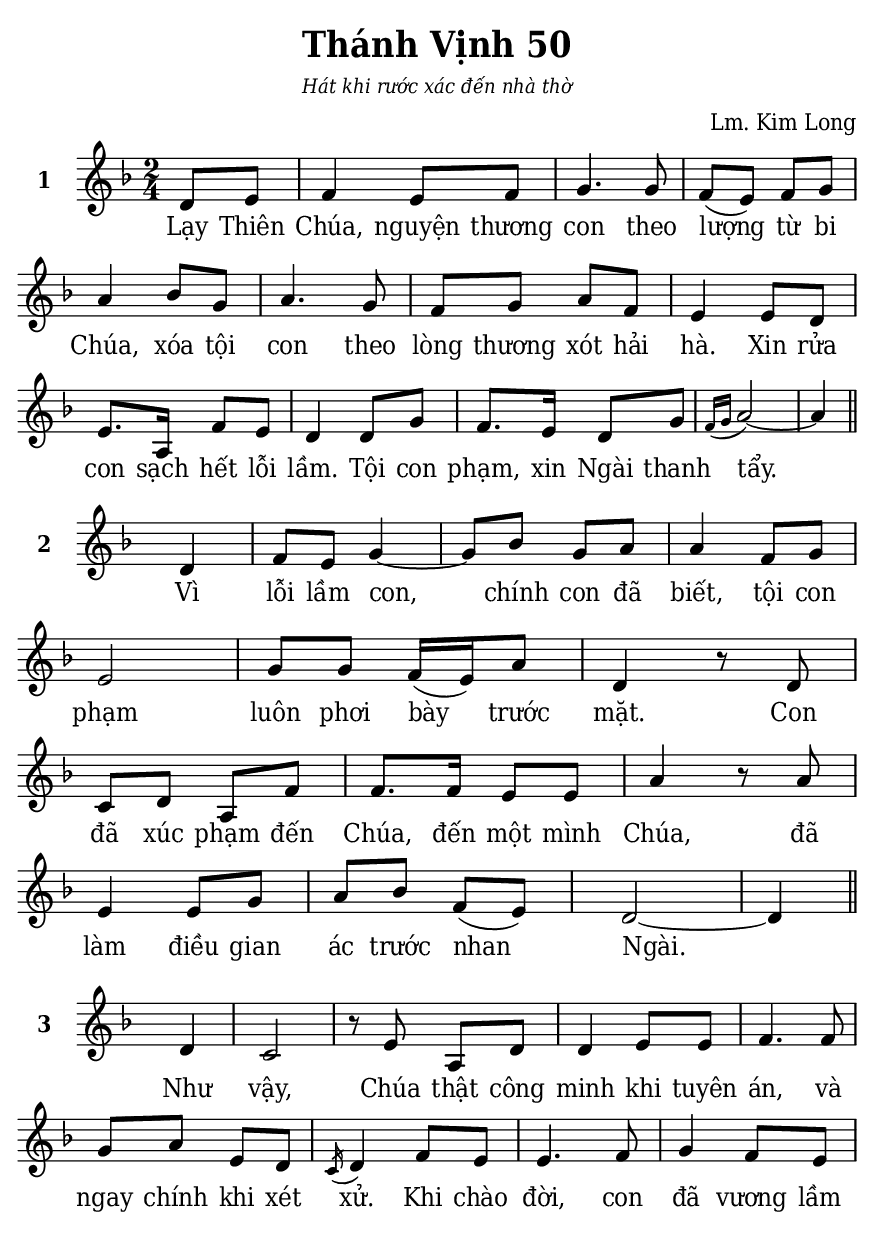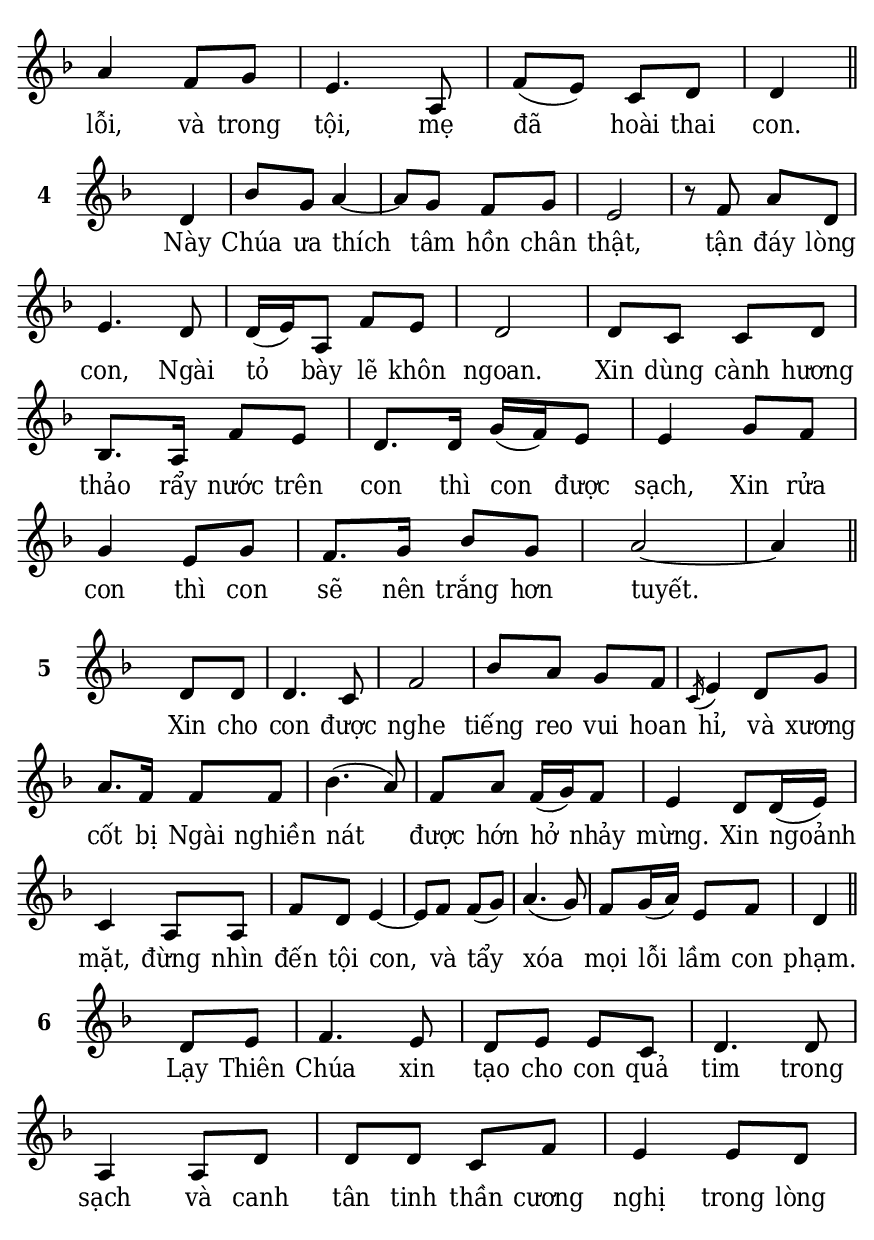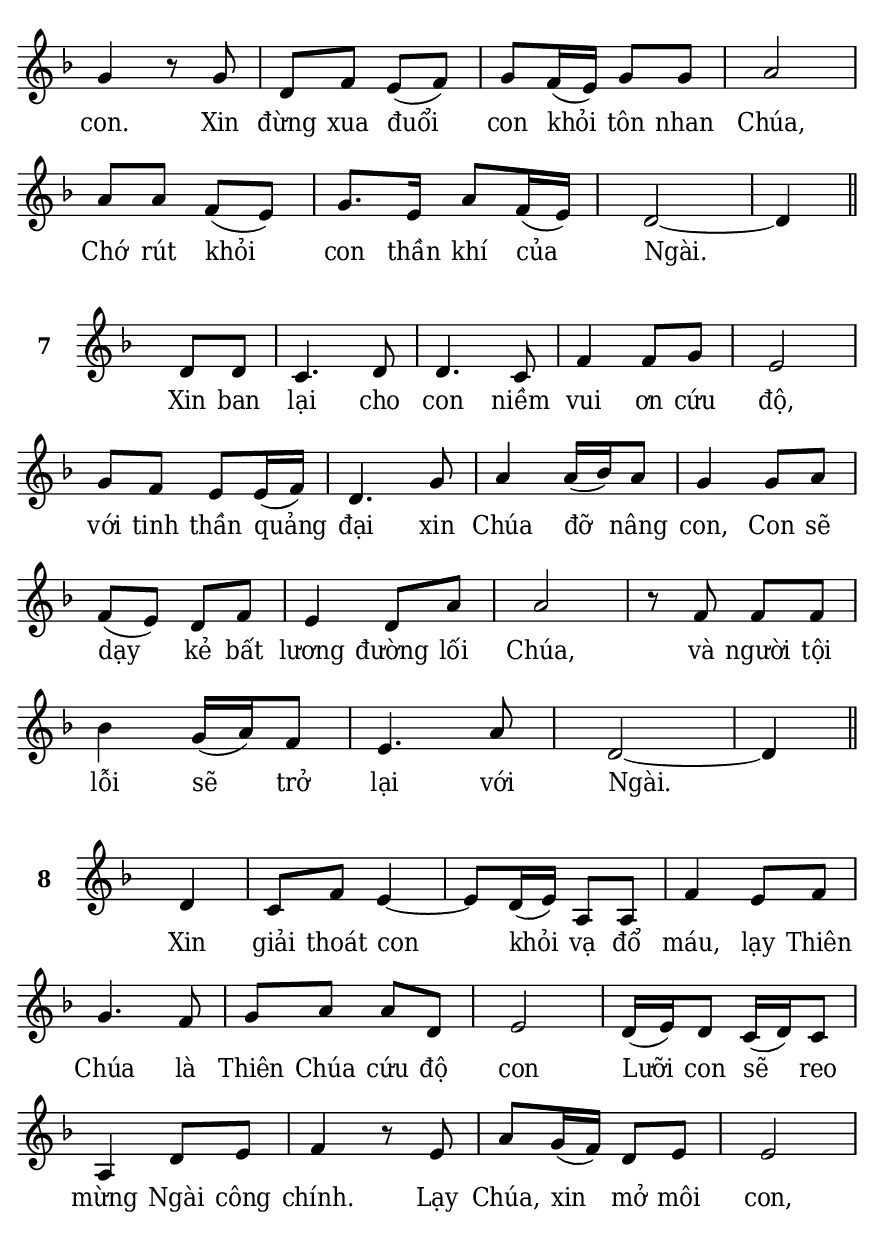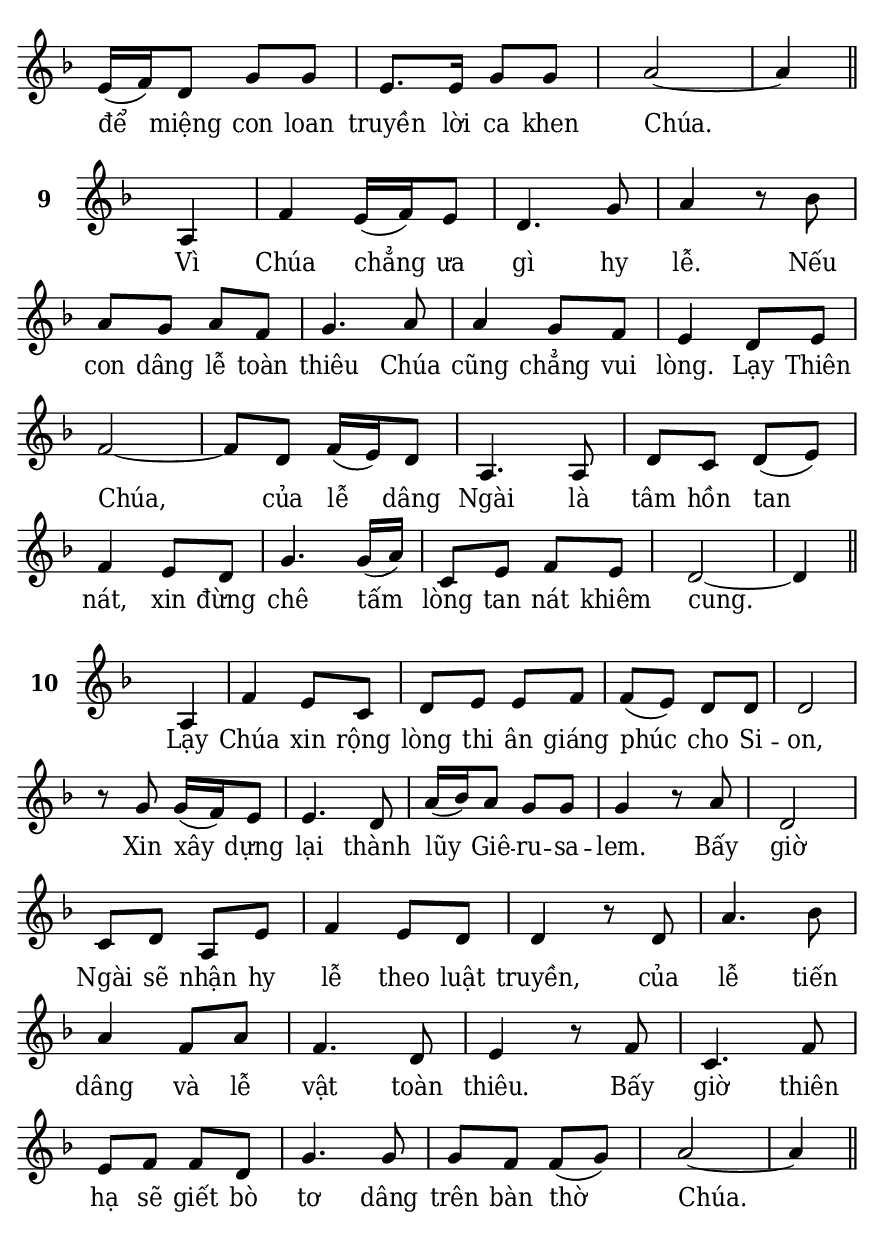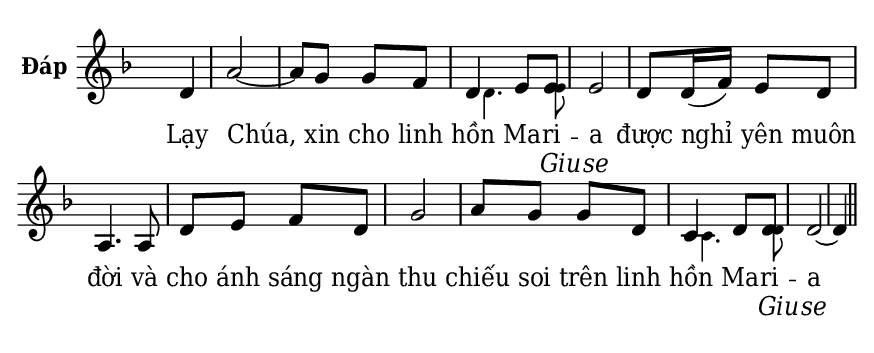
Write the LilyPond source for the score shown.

% Cài đặt chung
\version "2.22.1"
\include "english.ly"

\header {
  title = "Thánh Vịnh 50"
  subsubtitle = \markup { \normal-text \italic "Hát khi rước xác đến nhà thờ" }
  composer = "Lm. Kim Long"
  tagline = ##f
}

% Nhạc
nhacPhanMot = \relative c' {
  \key f \major
  \time 2/4
  \partial 4 d8 e |
  f4 e8 f |
  g4. g8 |
  f (e) f g |
  a4 bf8 g |
  a4. g8 |
  f g a f |
  e4 e8 d |
  e8. a,16 f'8 e |
  d4 d8 g |
  f8. e16 d8 g |
  \slashedGrace { f16 (g } a2) ~ |
  a4 \bar "||"
}

nhacPhanHai = \relative c' {
  \key f \major
  \time 2/4
  \partial 4 d4 |
  f8 e g4 ~ |
  g8 bf g a |
  a4 f8 g |
  e2 |
  g8 g f16 (e) a8 |
  d,4 r8 d |
  c d a f' |
  f8. f16 e8 e |
  a4 r8 a |
  e4 e8 g |
  a bf f (e) |
  d2 ~ |
  d4 \bar "||"
}

nhacPhanBa = \relative c' {
  \key f \major
  \time 2/4
  \partial 4 d4 |
  c2 |
  r8 e a, d |
  d4 e8 e |
  f4. f8 |
  g a e d |
  \slashedGrace { c16 ( } d4) f8 e |
  e4. f8 |
  g4 f8 e |
  a4 f8 g |
  e4. a,8 |
  f' (e) c d |
  d4 \bar "||"
}

nhacPhanBon = \relative c' {
  \key f \major
  \time 2/4
  \partial 4 d4 |
  bf'8 g a4 ~ |
  a8 g f g |
  e2 |
  r8 f a d, |
  e4. d8 |
  d16 (e) a,8 f' e |
  d2 |
  d8 c c d |
  bf8. a16 f'8 e |
  d8. d16 g (f) e8 |
  e4 g8 f |
  g4 e8 g |
  f8. g16 bf8 g |
  a2 ~ |
  a4 \bar "||"
}

nhacPhanNam = \relative c' {
  \key f \major
  \time 2/4
  \partial 4 d8 d |
  d4. c8 |
  f2 |
  bf8 a g f |
  \slashedGrace { c16 ( } e4) d8 g |
  a8. f16 f8 f |
  bf4. (a8) |
  f a f16 (g) f8 |
  e4 d8 d16 (e) |
  c4 a8 a |
  f' d e4 ~ |
  e8 f f (g) |
  a4. (g8) |
  f g16 (a) e8 f |
  d4 \bar "||"
}

nhacPhanSau = \relative c' {
  \key f \major
  \time 2/4
  \partial 4 d8 e |
  f4. e8 |
  d e e c |
  d4. d8 |
  a4 a8 d |
  d d c f |
  e4 e8 d |
  g4 r8 g |
  d f e (f) |
  g f16 (e) g8 g |
  a2 |
  a8 a f (e) |
  g8. e16 a8 f16 (e) |
  d2 ~ |
  d4 \bar "||"
}

nhacPhanBay = \relative c' {
  \key f \major
  \time 2/4
  \partial 4 d8 d |
  c4. d8 |
  d4. c8 |
  f4 f8 g |
  e2 |
  g8 f e e16 (f) |
  d4. g8 |
  a4 a16 (bf) a8 |
  g4 g8 a |
  f (e) d f |
  e4 d8 a' |
  a2 |
  r8 f f f |
  bf4 g16 (a) f8 |
  e4. a8 |
  d,2 ~ |
  d4 \bar "||"
}

nhacPhanTam = \relative c' {
  \key f \major
  \time 2/4
  \partial 4 d4 |
  c8 f e4 ~ |
  e8 d16 (e) a,8 a |
  f'4 e8 f |
  g4. f8 |
  g a a d, |
  e2 |
  d16 (e) d8 c16 (d) c8 |
  a4 d8 e |
  f4 r8 e |
  a g16 (f) d8 e |
  e2 |
  e16 (f) d8 g g |
  e8. e16 g8 g |
  a2 ~ |
  a4 \bar "||"
}

nhacPhanChin = \relative c' {
  \key f \major
  \time 2/4
  \partial 4 a4 |
  f'4 e16 (f) e8 |
  d4. g8 |
  a4 r8 bf |
  a g a f |
  g4. a8 |
  a4 g8 f |
  e4 d8 e |
  f2 ~ |
  f8 d f16 (e) d8 |
  a4. a8 |
  d c d (e) |
  f4 e8 d |
  g4. g16 (a) |
  c,8 e f e |
  d2 ~ |
  d4 \bar "||"
}

nhacPhanMuoi = \relative c' {
  \key f \major
  \time 2/4
  \partial 4 a4 |
  f'4 e8 c |
  d e e f |
  f (e) d d |
  d2 |
  r8 g g16 (f) e8 |
  e4. d8 |
  a'16 (bf) a8 g g |
  g4 r8 a |
  d,2 |
  c8 d a e' |
  f4 e8 d |
  d4 r8 d |
  a'4. bf8 |
  a4 f8 a |
  f4. d8 |
  e4 r8 f |
  c4. f8 |
  e f f d |
  g4. g8 |
  g f f (g) |
  a2 ~ |
  a4 \bar "||"
}

nhacPhanMuoiMot = \relative c' {
  \key f \major
  \time 2/4
  \partial 4 d4 |
  a'2 ~ |
  a8 g g f |
  <<
    {
      \voiceOne
      d4 e8 e
    }
    \new Voice = "beBas" {
      \voiceTwo
      \override NoteColumn.force-hshift = #1
      \tiny d4. e8
    }
  >>
  \oneVoice
  e2 |
  d8 d16 (f) e8 d |
  a4. a8 |
  d e f d |
  g2 |
  a8 g g d |
  <<
    {
      \voiceOne
      c4 d8 d
    }
    \new Voice = "beBas" {
      \voiceTwo
      \override NoteColumn.force-hshift = #1
      \tiny c4. d8
    }
  >>
  \oneVoice
  d2 ~ |
  d4 \bar "||"
}

% Lời
loiPhanMot = \lyricmode {
  Lạy Thiên Chúa, nguyện thương con theo lượng từ bi Chúa,
  xóa tội con theo lòng thương xót hải hà.
  Xin rửa con sạch hết lỗi lầm.
  Tội con phạm, xin Ngài thanh tẩy.
}

loiPhanHai = \lyricmode {
  Vì lỗi lầm con, chính con đã biết,
  tội con phạm luôn phơi bày trước mặt.
  Con đã xúc phạm đến Chúa, đến một mình Chúa,
  đã làm điều gian ác trước nhan Ngài.
}

loiPhanBa = \lyricmode {
  Như vậy, Chúa thật công minh khi tuyên án,
  và ngay chính khi xét xử.
  Khi chào đời, con đã vương lầm lỗi,
  và trong tội, mẹ đã hoài thai con.
}

loiPhanBon = \lyricmode {
  Này Chúa ưa thích tâm hồn chân thật, tận đáy lòng con,
  Ngài tỏ bày lẽ khôn ngoan.
  Xin dùng cành hương thảo rẩy nước trên con thì con được sạch,
  Xin rửa con thì con sẽ nên trắng hơn tuyết.
}

loiPhanNam = \lyricmode {
  Xin cho con được nghe tiếng reo vui hoan hỉ,
  và xương cốt bị Ngài nghiền nát được hớn hở nhảy mừng.
  Xin ngoảnh mặt, đừng nhìn đến tội con,
  và tẩy xóa mọi lỗi lầm con phạm.
}

loiPhanSau = \lyricmode {
  Lạy Thiên Chúa xin tạo cho con quả tim trong sạch
  và canh tân tinh thần cương nghị trong lòng con.
  Xin đừng xua đuổi con khỏi tôn nhan Chúa,
  Chớ rút khỏi con thần khí của Ngài.
}

loiPhanBay = \lyricmode {
  Xin ban lại cho con niềm vui ơn cứu độ,
  với tinh thần quảng đại xin Chúa đỡ nâng con,
  Con sẽ dạy kẻ bất lương đường lối Chúa,
  và người tội lỗi sẽ trở lại với Ngài.
}

loiPhanTam = \lyricmode {
  Xin giải thoát con khỏi vạ đổ máu,
  lạy Thiên Chúa là Thiên Chúa cứu độ con
  Lưỡi con sẽ reo mừng Ngài công chính.
  Lạy Chúa, xin mở môi con,
  để miệng con loan truyền lời ca khen Chúa.
}

loiPhanChin = \lyricmode {
  Vì Chúa chẳng ưa gì hy lễ.
  Nếu con dâng lễ toàn thiêu Chúa cũng chẳng vui lòng.
  Lạy Thiên Chúa, của lễ dâng Ngài là tâm hồn tan nát,
  xin đừng chê tấm lòng tan nát khiêm cung.
}

loiPhanMuoi = \lyricmode {
  Lạy Chúa xin rộng lòng thi ân giáng phúc cho Si -- on,
  Xin xây dựng lại thành lũy Giê -- ru -- sa -- lem.
  Bấy giờ Ngài sẽ nhận hy lễ theo luật truyền,
  của lễ tiến dâng và lễ vật toàn thiêu.
  Bấy giờ thiên hạ sẽ giết bò tơ dâng trên bàn thờ Chúa.
}

loiPhanMuoiMot = \lyricmode {
  Lạy Chúa, xin cho linh
  <<
  { hồn Ma -- ri -- a }
  \new Lyrics {
	  \set associatedVoice = "beBas"
	  \override Lyrics.LyricText.font-shape = #'italic
	  _ _ Giu -- se
	}
  >>
  được nghỉ yên muôn đời
  và cho ánh sáng ngàn thu chiếu soi trên linh
  <<
  { hồn Ma -- ri -- a }
  \new Lyrics {
	  \set associatedVoice = "beBas"
	  \override Lyrics.LyricText.font-shape = #'italic
	  _ _ Giu -- se
	}
  >>
}

% Dàn trang
\paper {
  #(set-paper-size "a5")
  top-margin = 3\mm
  bottom-margin = 3\mm
  left-margin = 3\mm
  right-margin = 3\mm
  indent = #0
  #(define fonts
	 (make-pango-font-tree "Deja Vu Serif Condensed"
	 		       "Deja Vu Serif Condensed"
			       "Deja Vu Serif Condensed"
			       (/ 20 20)))
  print-page-number = ##f
}

\score {
  <<
    \new Staff \with {
      instrumentName = \markup { \bold "1" }} <<
        \clef treble
        \new Voice = beSop {
          \nhacPhanMot
        }
      \new Lyrics \lyricsto beSop \loiPhanMot
    >>
  >>
  \layout {
    indent = 10
    \override Lyrics.LyricSpace.minimum-distance = #1
    \override Score.BarNumber.break-visibility = ##(#f #f #f)
    \override Score.SpacingSpanner.uniform-stretching = ##t
    ragged-last = ##f
  }
}

\score {
  <<
    \new Staff \with {
      instrumentName = \markup { \bold "2" }} <<
        \clef treble
        \new Voice = beSop {
          \nhacPhanHai
        }
      \new Lyrics \lyricsto beSop \loiPhanHai
    >>
  >>
  \layout {
    indent = 10
    \override Staff.TimeSignature.transparent = ##t
    \override Lyrics.LyricSpace.minimum-distance = #1
    \override Score.BarNumber.break-visibility = ##(#f #f #f)
    \override Score.SpacingSpanner.uniform-stretching = ##t
    ragged-last = ##f
  }
}

\score {
  <<
    \new Staff \with {
      instrumentName = \markup { \bold "3" }} <<
        \clef treble
        \new Voice = beSop {
          \nhacPhanBa
        }
      \new Lyrics \lyricsto beSop \loiPhanBa
    >>
  >>
  \layout {
    indent = 10
    \override Staff.TimeSignature.transparent = ##t
    \override Lyrics.LyricSpace.minimum-distance = #1
    \override Score.BarNumber.break-visibility = ##(#f #f #f)
    \override Score.SpacingSpanner.uniform-stretching = ##t
    ragged-last = ##f
  }
}

\score {
  <<
    \new Staff \with {
      instrumentName = \markup { \bold "4" }} <<
        \clef treble
        \new Voice = beSop {
          \nhacPhanBon
        }
      \new Lyrics \lyricsto beSop \loiPhanBon
    >>
  >>
  \layout {
    indent = 10
    \override Staff.TimeSignature.transparent = ##t
    \override Lyrics.LyricSpace.minimum-distance = #1
    \override Score.BarNumber.break-visibility = ##(#f #f #f)
    \override Score.SpacingSpanner.uniform-stretching = ##t
    ragged-last = ##f
  }
}

\score {
  <<
    \new Staff \with {
      instrumentName = \markup { \bold "5" }} <<
        \clef treble
        \new Voice = beSop {
          \nhacPhanNam
        }
      \new Lyrics \lyricsto beSop \loiPhanNam
    >>
  >>
  \layout {
    indent = 10
    \override Staff.TimeSignature.transparent = ##t
    \override Lyrics.LyricSpace.minimum-distance = #1
    \override Score.BarNumber.break-visibility = ##(#f #f #f)
    \override Score.SpacingSpanner.uniform-stretching = ##t
    ragged-last = ##f
  }
}

\score {
  <<
    \new Staff \with {
      instrumentName = \markup { \bold "6" }} <<
        \clef treble
        \new Voice = beSop {
          \nhacPhanSau
        }
      \new Lyrics \lyricsto beSop \loiPhanSau
    >>
  >>
  \layout {
    indent = 10
    \override Staff.TimeSignature.transparent = ##t
    \override Lyrics.LyricSpace.minimum-distance = #1
    \override Score.BarNumber.break-visibility = ##(#f #f #f)
    \override Score.SpacingSpanner.uniform-stretching = ##t
    ragged-last = ##f
  }
}

\score {
  <<
    \new Staff \with {
      instrumentName = \markup { \bold "7" }} <<
        \clef treble
        \new Voice = beSop {
          \nhacPhanBay
        }
      \new Lyrics \lyricsto beSop \loiPhanBay
    >>
  >>
  \layout {
    indent = 10
    \override Staff.TimeSignature.transparent = ##t
    \override Lyrics.LyricSpace.minimum-distance = #1
    \override Score.BarNumber.break-visibility = ##(#f #f #f)
    \override Score.SpacingSpanner.uniform-stretching = ##t
    ragged-last = ##f
  }
}

\score {
  <<
    \new Staff \with {
      instrumentName = \markup { \bold "8" }} <<
        \clef treble
        \new Voice = beSop {
          \nhacPhanTam
        }
      \new Lyrics \lyricsto beSop \loiPhanTam
    >>
  >>
  \layout {
    indent = 10
    \override Staff.TimeSignature.transparent = ##t
    \override Lyrics.LyricSpace.minimum-distance = #1
    \override Score.BarNumber.break-visibility = ##(#f #f #f)
    \override Score.SpacingSpanner.uniform-stretching = ##t
    ragged-last = ##f
  }
}

\score {
  <<
    \new Staff \with {
      instrumentName = \markup { \bold "9" }} <<
        \clef treble
        \new Voice = beSop {
          \nhacPhanChin
        }
      \new Lyrics \lyricsto beSop \loiPhanChin
    >>
  >>
  \layout {
    indent = 10
    \override Staff.TimeSignature.transparent = ##t
    \override Lyrics.LyricSpace.minimum-distance = #1
    \override Score.BarNumber.break-visibility = ##(#f #f #f)
    \override Score.SpacingSpanner.uniform-stretching = ##t
    ragged-last = ##f
  }
}

\score {
  <<
    \new Staff \with {
      instrumentName = \markup { \bold "10" }} <<
        \clef treble
        \new Voice = beSop {
          \nhacPhanMuoi
        }
      \new Lyrics \lyricsto beSop \loiPhanMuoi
    >>
  >>
  \layout {
    indent = 10
    \override Staff.TimeSignature.transparent = ##t
    \override Lyrics.LyricSpace.minimum-distance = #1
    \override Score.BarNumber.break-visibility = ##(#f #f #f)
    \override Score.SpacingSpanner.uniform-stretching = ##t
    ragged-last = ##f
  }
}

\score {
  <<
    \new Staff \with {
      instrumentName = \markup { \bold "Đáp" }} <<
        \clef treble
        \new Voice = beSop {
          \nhacPhanMuoiMot
        }
      \new Lyrics \lyricsto beSop \loiPhanMuoiMot
    >>
  >>
  \layout {
    indent = 10
    \override Staff.TimeSignature.transparent = ##t
    \override Lyrics.LyricSpace.minimum-distance = #0.8
    \override Score.BarNumber.break-visibility = ##(#f #f #f)
    \override Score.SpacingSpanner.uniform-stretching = ##t
    ragged-last = ##f
  }
}
